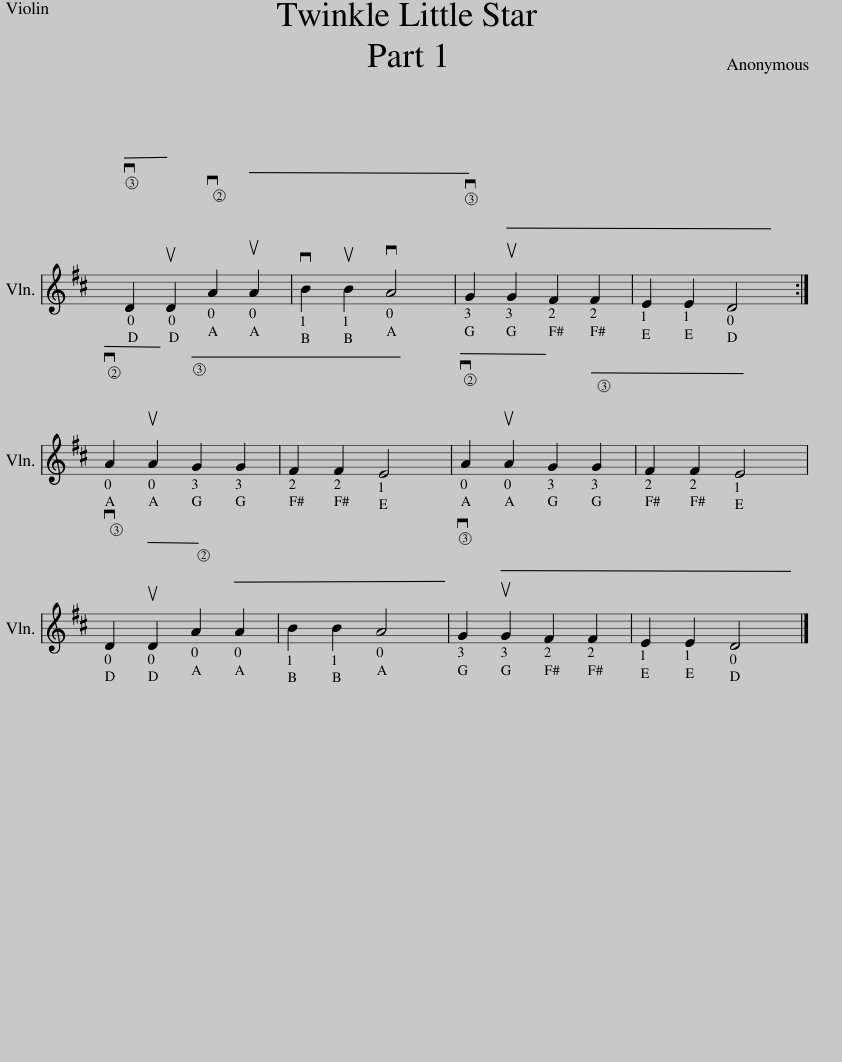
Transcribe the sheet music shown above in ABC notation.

X:1
%%score 1 2
L:1/8
M:4/4
I:linebreak $
K:D
V:1 treble
V:2 perc stafflines=1
K:none
V:1
 z8 |:$ !^!vD2 !^!uD2 !^!vA2 !^!uA2 | !^!vB2 !^!uB2 !^!vA4 | !^!vG2 !^!uG2 !^!F2 !^!F2 | !^!E2 !^!E2 !^!D4 :|$ %5
 !^!vA2 !^!uA2 !^!G2 !^!G2 | !^!F2 !^!F2 !^!E4 | !^!vA2 !^!uA2 !^!G2 !^!G2 | !^!F2 !^!F2 !^!E4 |$[K:D] !^!vD2 !^!uD2 !^!A2 !^!A2 | %10
 !^!B2 !^!B2 !^!A4 | !^!vG2 !^!uG2 !^!F2 !^!F2 | !^!E2 !^!E2 !^!D4 |] %13
V:2
[K:C] F2 F2 F2 F2 |:$ F2 F2 F2 F2 | F2 F2 F2 F2 | F2 F2 F2 F2 | F2 F2 F2 F2 :|$ %5
 F2 F2 F2 F2 | F2 F2 F2 F2 | F2 F2 F2 F2 | F2 F2 F2 F2 |$ F2 F2 F2 F2 | %10
 F2 F2 F2 F2 | F2 F2 F2 F2 | F2 F2 F2 F2 |] %13
